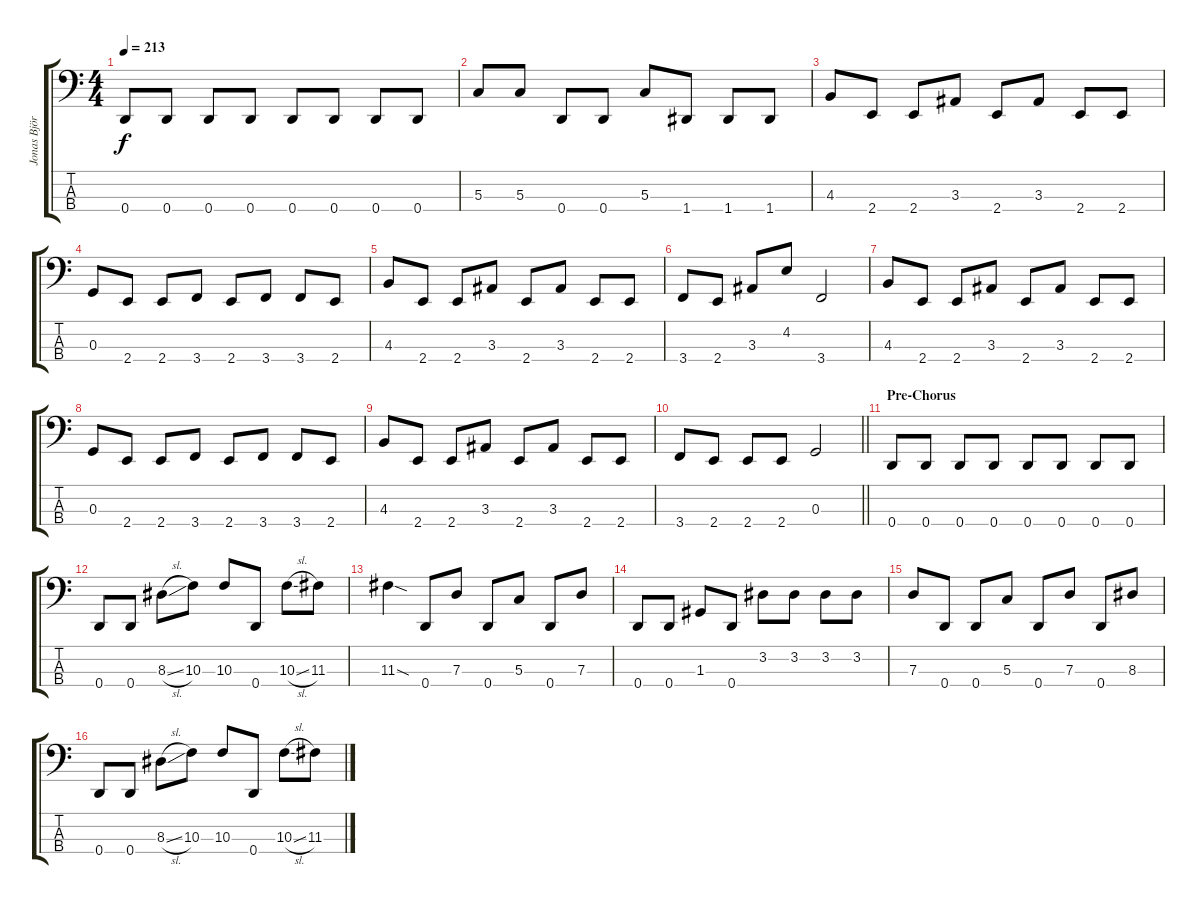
\track ("Jonas Björler" "Jonas Björ") {instrument electricbassfinger}
\staff {score tabs}
\tuning (F2 C2 G1 D1) {hide}
\ts (4 4)
\tempo 213
\clef f4
\ks c
0.4.8{dy f} 0.4.8 0.4.8 0.4.8 0.4.8 0.4.8 0.4.8 0.4.8 |
5.3.8 5.3.8 0.4.8 0.4.8 5.3.8 1.4.8 1.4.8 1.4.8 |
4.3.8 2.4.8 2.4.8 3.3.8 2.4.8 3.3.8 2.4.8 2.4.8 |
0.3.8 2.4.8 2.4.8 3.4.8 2.4.8 3.4.8 3.4.8 2.4.8 |
4.3.8 2.4.8 2.4.8 3.3.8 2.4.8 3.3.8 2.4.8 2.4.8 |
3.4.8 2.4.8 3.3.8 4.2.8 3.4.2 |
4.3.8 2.4.8 2.4.8 3.3.8 2.4.8 3.3.8 2.4.8 2.4.8 |
0.3.8 2.4.8 2.4.8 3.4.8 2.4.8 3.4.8 3.4.8 2.4.8 |
4.3.8 2.4.8 2.4.8 3.3.8 2.4.8 3.3.8 2.4.8 2.4.8 |
\barLineRight lightlight
3.4.8 2.4.8 2.4.8 2.4.8 0.3.2 |
\section ("" "Pre-Chorus")
0.4.8 0.4.8 0.4.8 0.4.8 0.4.8 0.4.8 0.4.8 0.4.8 |
0.4.8 0.4.8 8.3{sl}.8 10.3.8 10.3.8 0.4.8 10.3{sl}.8 11.3.8 |
11.3{sod}.4 0.4.8 7.3.8 0.4.8 5.3.8 0.4.8 7.3.8 |
0.4.8 0.4.8 1.3.8 0.4.8 3.2.8 3.2.8 3.2.8 3.2.8 |
7.3.8 0.4.8 0.4.8 5.3.8 0.4.8 7.3.8 0.4.8 8.3.8 |
0.4.8 0.4.8 8.3{sl}.8 10.3.8 10.3.8 0.4.8 10.3{sl}.8 11.3.8
